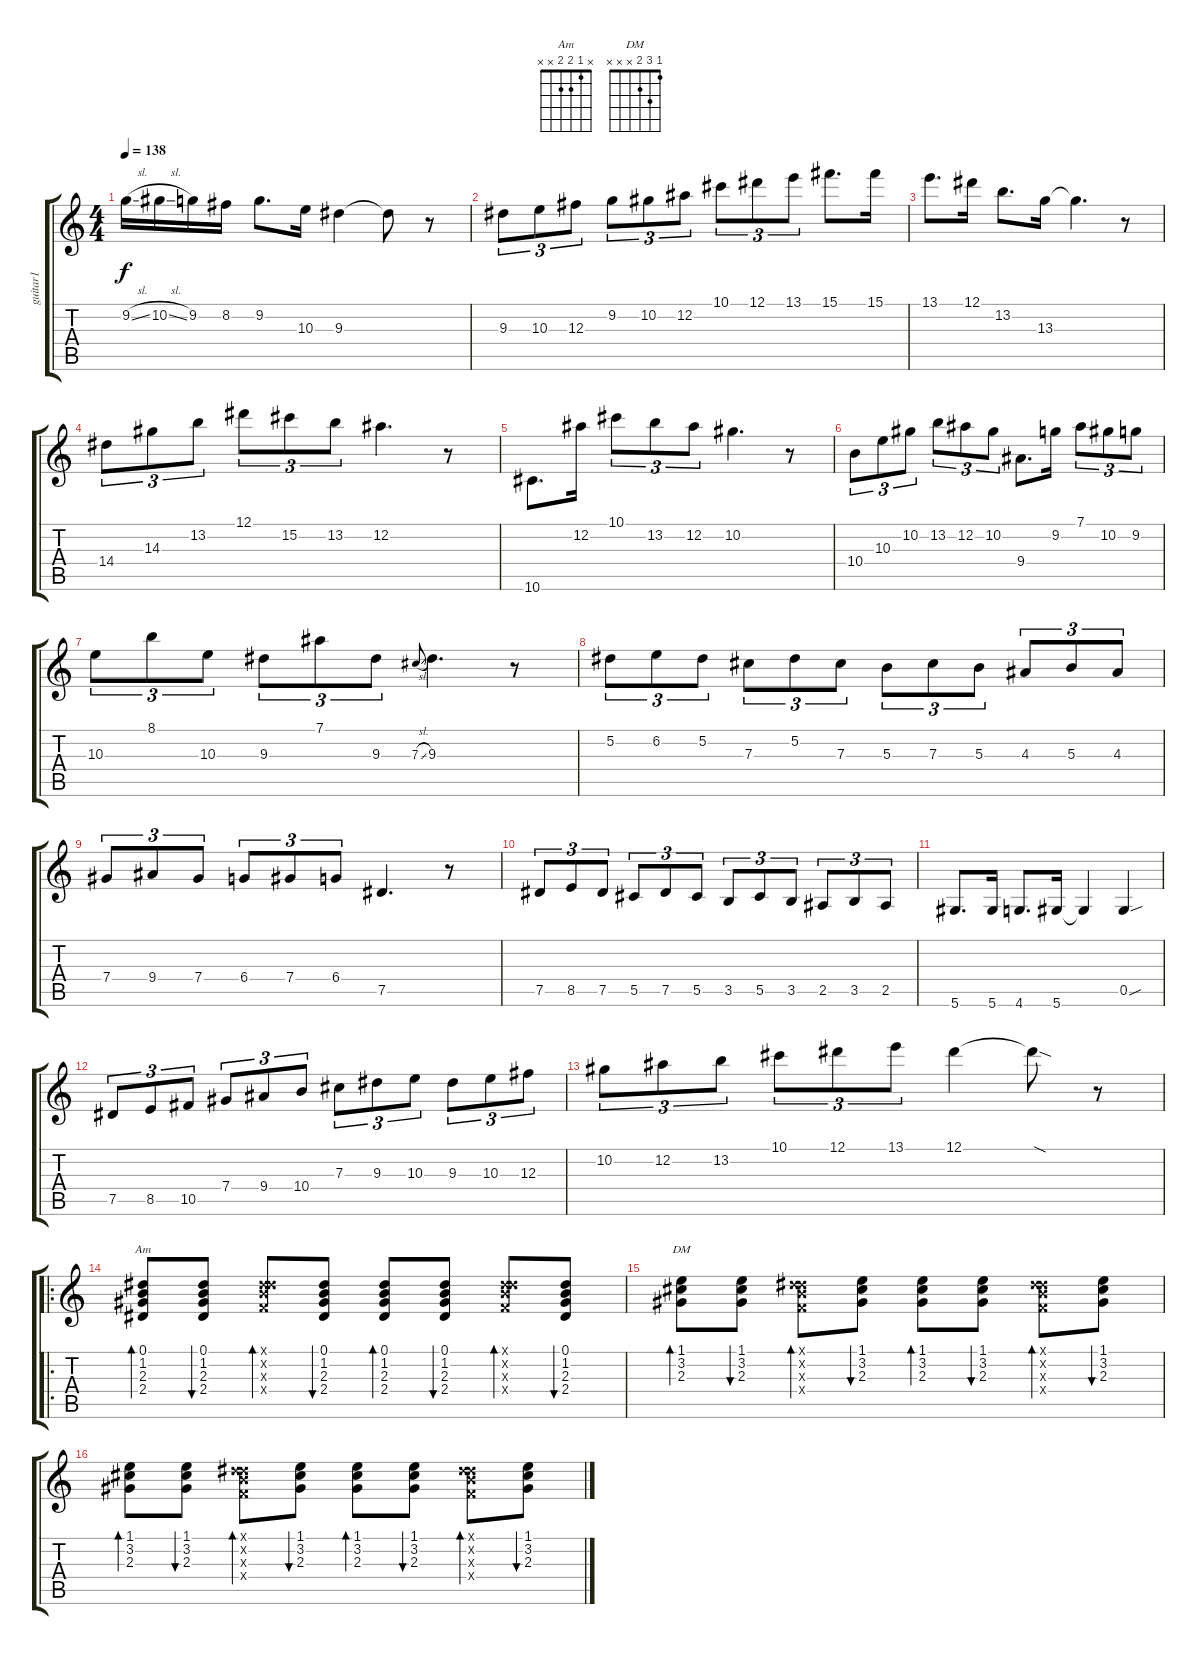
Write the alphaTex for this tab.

\track ("guitar1" "guitar1") {instrument acousticguitarsteel}
\staff {score tabs}
\tuning (Eb4 Bb3 Gb3 Db3 Ab2 Eb2) {hide}
\chord ("Am" x 1 2 2 x x)
\chord ("DM" 1 3 2 x x x)
\ts (4 4)
\tempo 138
\clef g2
\ks c
9.2{sl}.16{dy f} 10.2{sl}.16 9.2.16 8.2.16 9.2.8{d} 10.3.16 9.3.4 9.3{t}.8 r.8 |
9.3.8{tu (3 2)} 10.3.8{tu (3 2)} 12.3.8{tu (3 2)} 9.2.8{tu (3 2)} 10.2.8{tu (3 2)} 12.2.8{tu (3 2)} 10.1.8{tu (3 2)} 12.1.8{tu (3 2)} 13.1.8{tu (3 2)} 15.1.8{d} 15.1.16 |
13.1.8{d} 12.1.16 13.2.8{d} 13.3.16 13.3{t}.4{d} r.8 |
14.4.8{tu (3 2)} 14.3.8{tu (3 2)} 13.2.8{tu (3 2)} 12.1.8{tu (3 2)} 15.2.8{tu (3 2)} 13.2.8{tu (3 2)} 12.2.4{d} r.8 |
10.6.8{d} 12.2.16 10.1.8{tu (3 2)} 13.2.8{tu (3 2)} 12.2.8{tu (3 2)} 10.2.4{d} r.8 |
10.4.8{tu (3 2)} 10.3.8{tu (3 2)} 10.2.8{tu (3 2)} 13.2.8{tu (3 2)} 12.2.8{tu (3 2)} 10.2.8{tu (3 2)} 9.4.8{d} 9.2.16 7.1.8{tu (3 2)} 10.2.8{tu (3 2)} 9.2.8{tu (3 2)} |
10.3.8{tu (3 2)} 8.1.8{tu (3 2)} 10.3.8{tu (3 2)} 9.3.8{tu (3 2)} 7.1.8{tu (3 2)} 9.3.8{tu (3 2)} 7.3{sl}.8{gr onbeat} 9.3.4{d} r.8 |
5.2.8{tu (3 2)} 6.2.8{tu (3 2)} 5.2.8{tu (3 2)} 7.3.8{tu (3 2)} 5.2.8{tu (3 2)} 7.3.8{tu (3 2)} 5.3.8{tu (3 2)} 7.3.8{tu (3 2)} 5.3.8{tu (3 2)} 4.3.8{tu (3 2)} 5.3.8{tu (3 2)} 4.3.8{tu (3 2)} |
7.4.8{tu (3 2)} 9.4.8{tu (3 2)} 7.4.8{tu (3 2)} 6.4.8{tu (3 2)} 7.4.8{tu (3 2)} 6.4.8{tu (3 2)} 7.5.4{d} r.8 |
7.5.8{tu (3 2)} 8.5.8{tu (3 2)} 7.5.8{tu (3 2)} 5.5.8{tu (3 2)} 7.5.8{tu (3 2)} 5.5.8{tu (3 2)} 3.5.8{tu (3 2)} 5.5.8{tu (3 2)} 3.5.8{tu (3 2)} 2.5.8{tu (3 2)} 3.5.8{tu (3 2)} 2.5.8{tu (3 2)} |
5.6.8{d} 5.6.16 4.6.8{d} 5.6.16 5.6{t}.4 0.5{sou}.4 |
7.5.8{tu (3 2)} 8.5.8{tu (3 2)} 10.5.8{tu (3 2)} 7.4.8{tu (3 2)} 9.4.8{tu (3 2)} 10.4.8{tu (3 2)} 7.3.8{tu (3 2)} 9.3.8{tu (3 2)} 10.3.8{tu (3 2)} 9.3.8{tu (3 2)} 10.3.8{tu (3 2)} 12.3.8{tu (3 2)} |
10.2.8{tu (3 2)} 12.2.8{tu (3 2)} 13.2.8{tu (3 2)} 10.1.8{tu (3 2)} 12.1.8{tu (3 2)} 13.1.8{tu (3 2)} 12.1.4 12.1{sod t}.8 r.8 |
\ro
(0.1 1.2 2.3 2.4).8{bd 60 ch "Am"} (0.1 1.2 2.3 2.4).8{bu 60} (0.1{x} 5.2{x} 5.3{x} 4.4{x}).8{bd 60} (0.1 1.2 2.3 2.4).8{bu 60} (0.1 1.2 2.3 2.4).8{bd 60} (0.1 1.2 2.3 2.4).8{bu 60} (0.1{x} 5.2{x} 5.3{x} 4.4{x}).8{bd 60} (0.1 1.2 2.3 2.4).8{bu 60} |
(1.1 3.2 2.3).8{bd 60 ch "DM"} (1.1 3.2 2.3).8{bu 60} (0.1{x} 5.2{x} 5.3{x} 4.4{x}).8{bd 60} (1.1 3.2 2.3).8{bu 60} (1.1 3.2 2.3).8{bd 60} (1.1 3.2 2.3).8{bu 60} (0.1{x} 5.2{x} 5.3{x} 4.4{x}).8{bd 60} (1.1 3.2 2.3).8{bu 60} |
(1.1 3.2 2.3).8{bd 60} (1.1 3.2 2.3).8{bu 60} (0.1{x} 5.2{x} 5.3{x} 4.4{x}).8{bd 60} (1.1 3.2 2.3).8{bu 60} (1.1 3.2 2.3).8{bd 60} (1.1 3.2 2.3).8{bu 60} (0.1{x} 5.2{x} 5.3{x} 4.4{x}).8{bd 60} (1.1 3.2 2.3).8{bu 60}
